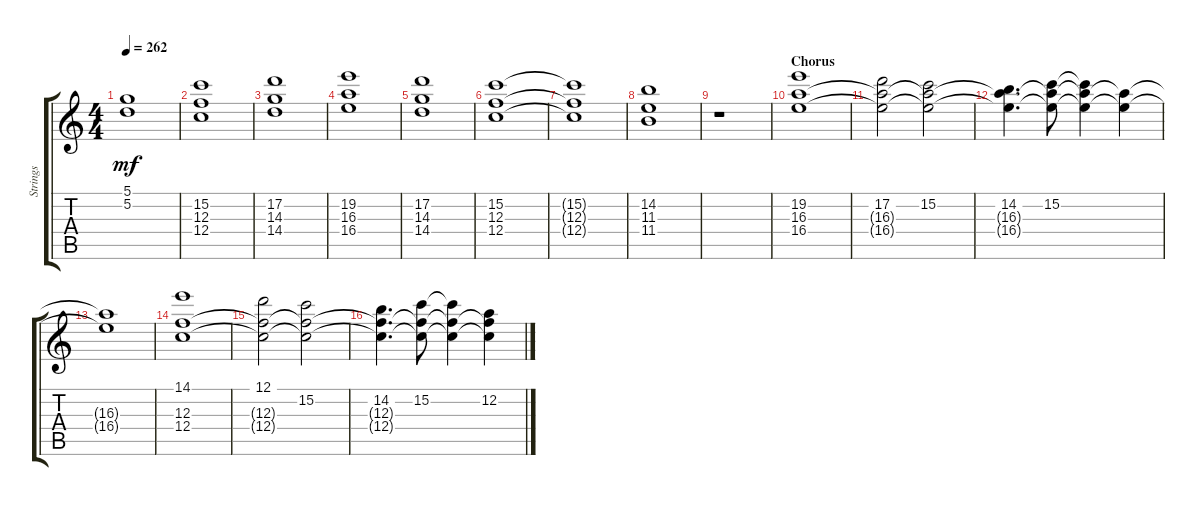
\track ("Strings" "Strings") {instrument electricguitarclean}
\staff {score tabs}
\tuning (D4 A3 F3 C3 G2 C2) {hide}
\ts (4 4)
\tempo 262
\clef g2
\ks aminor
(5.1 5.2).1{dy mf} |
(15.2 12.3 12.4).1 |
(17.2 14.3 14.4).1 |
(19.2 16.3 16.4).1 |
(17.2 14.3 14.4).1 |
(15.2 12.3 12.4).1 |
(15.2{t} 12.3{t} 12.4{t}).1 |
(14.2 11.3 11.4).1 |
r.1 |
\section ("" "Chorus")
(19.2 16.3 16.4).1 |
(17.2 16.3{t} 16.4{t}).2 (15.2 16.3{t} 16.4{t}).2 |
(14.2 16.3{t} 16.4{t}).4{d} (15.2 16.3{t} 16.4{t}).8 (15.2{t} 16.3{t} 16.4{t}).4 (16.3{t} 16.4{t}).4 |
(16.3{t} 16.4{t}).1 |
(14.1 12.3 12.4).1 |
(12.1 12.3{t} 12.4{t}).2 (15.2 12.3{t} 12.4{t}).2 |
(14.2 12.3{t} 12.4{t}).4{d} (15.2 12.3{t} 12.4{t}).8 (15.2{t} 12.3{t} 12.4{t}).4 (12.2 12.3{t} 12.4{t}).4
